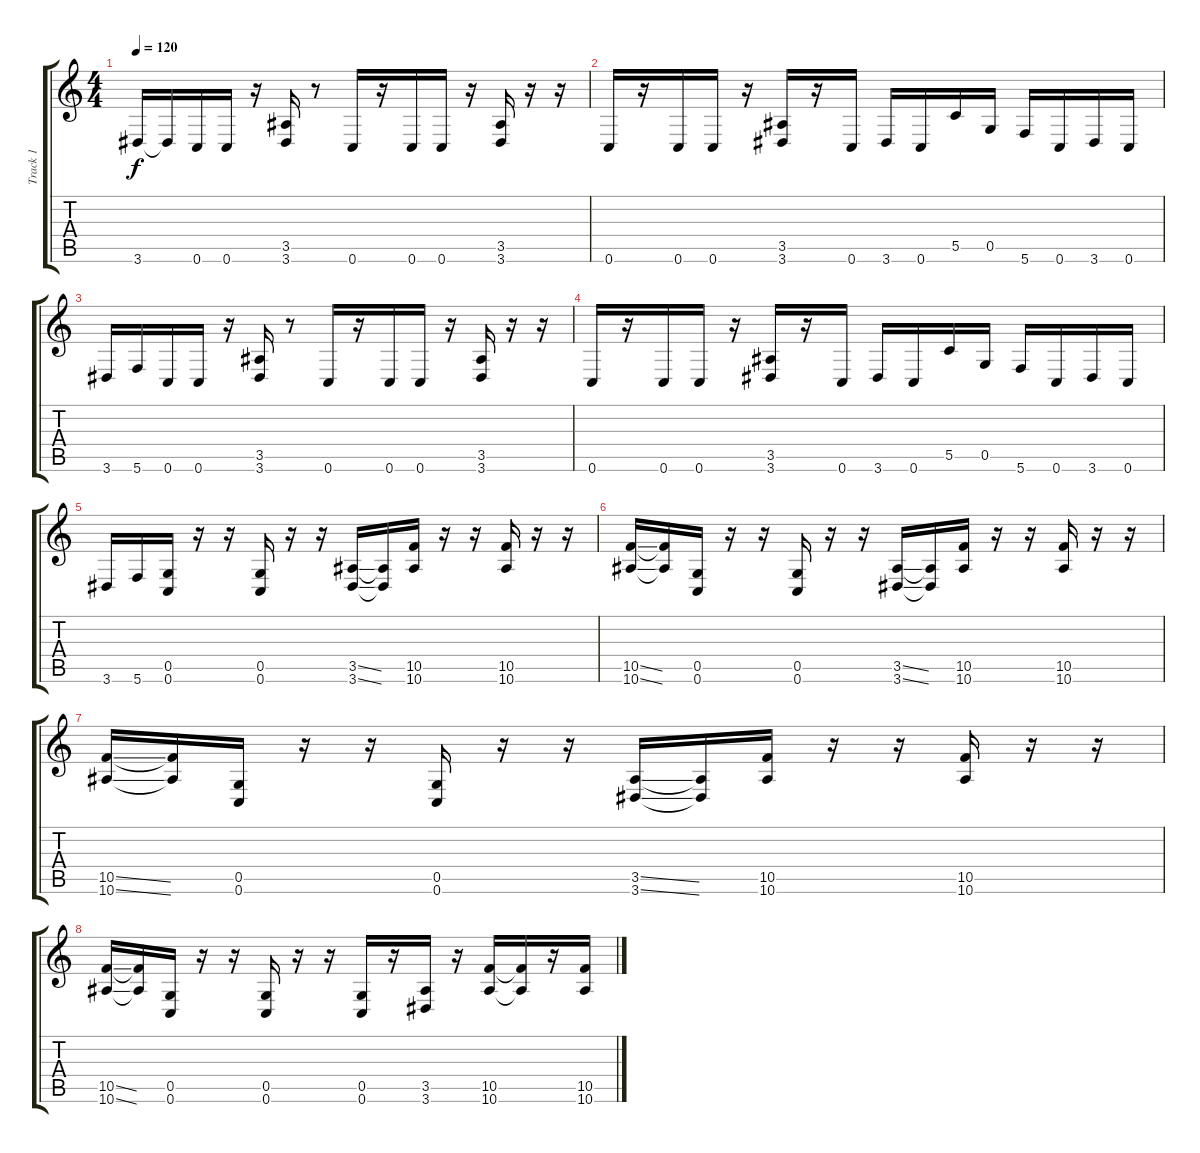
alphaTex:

\track ("Track 1" "Track 1") {instrument distortionguitar}
\staff {score tabs}
\tuning (D4 A3 F3 C3 G2 C2) {hide}
\ts (4 4)
\tempo 120
\clef g2
\ks c
3.6{t}.16{dy f} 3.6{t}.16 0.6.16 0.6.16 r.16 (3.5 3.6).16 r.8 0.6.16 r.16 0.6.16 0.6.16 r.16 (3.5 3.6).16 r.16 r.16 |
0.6.16 r.16 0.6.16 0.6.16 r.16 (3.5 3.6).16 r.16 0.6.16 3.6.16 0.6.16 5.5.16 0.5.16 5.6.16 0.6.16 3.6.16 0.6.16 |
3.6.16 5.6.16 0.6.16 0.6.16 r.16 (3.5 3.6).16 r.8 0.6.16 r.16 0.6.16 0.6.16 r.16 (3.5 3.6).16 r.16 r.16 |
0.6.16 r.16 0.6.16 0.6.16 r.16 (3.5 3.6).16 r.16 0.6.16 3.6.16 0.6.16 5.5.16 0.5.16 5.6.16 0.6.16 3.6.16 0.6.16 |
3.6.16 5.6.16 (0.5 0.6).16 r.16 r.16 (0.5 0.6).16 r.16 r.16 (3.5{ss} 3.6{ss}).16 (3.5{t} 3.6{t}).16 (10.5 10.6).16 r.16 r.16 (10.5 10.6).16 r.16 r.16 |
(10.5{ss} 10.6{ss}).16 (10.5{t} 10.6{t}).16 (0.5 0.6).16 r.16 r.16 (0.5 0.6).16 r.16 r.16 (3.5{ss} 3.6{ss}).16 (3.5{t} 3.6{t}).16 (10.5 10.6).16 r.16 r.16 (10.5 10.6).16 r.16 r.16 |
(10.5{ss} 10.6{ss}).16 (10.5{t} 10.6{t}).16 (0.5 0.6).16 r.16 r.16 (0.5 0.6).16 r.16 r.16 (3.5{ss} 3.6{ss}).16 (3.5{t} 3.6{t}).16 (10.5 10.6).16 r.16 r.16 (10.5 10.6).16 r.16 r.16 |
(10.5{ss} 10.6{ss}).16 (10.5{t} 10.6{t}).16 (0.5 0.6).16 r.16 r.16 (0.5 0.6).16 r.16 r.16 (0.5 0.6).16 r.16 (3.5 3.6).16 r.16 (10.5 10.6).16 (10.5{t} 10.6{t}).16 r.16 (10.5 10.6).16
